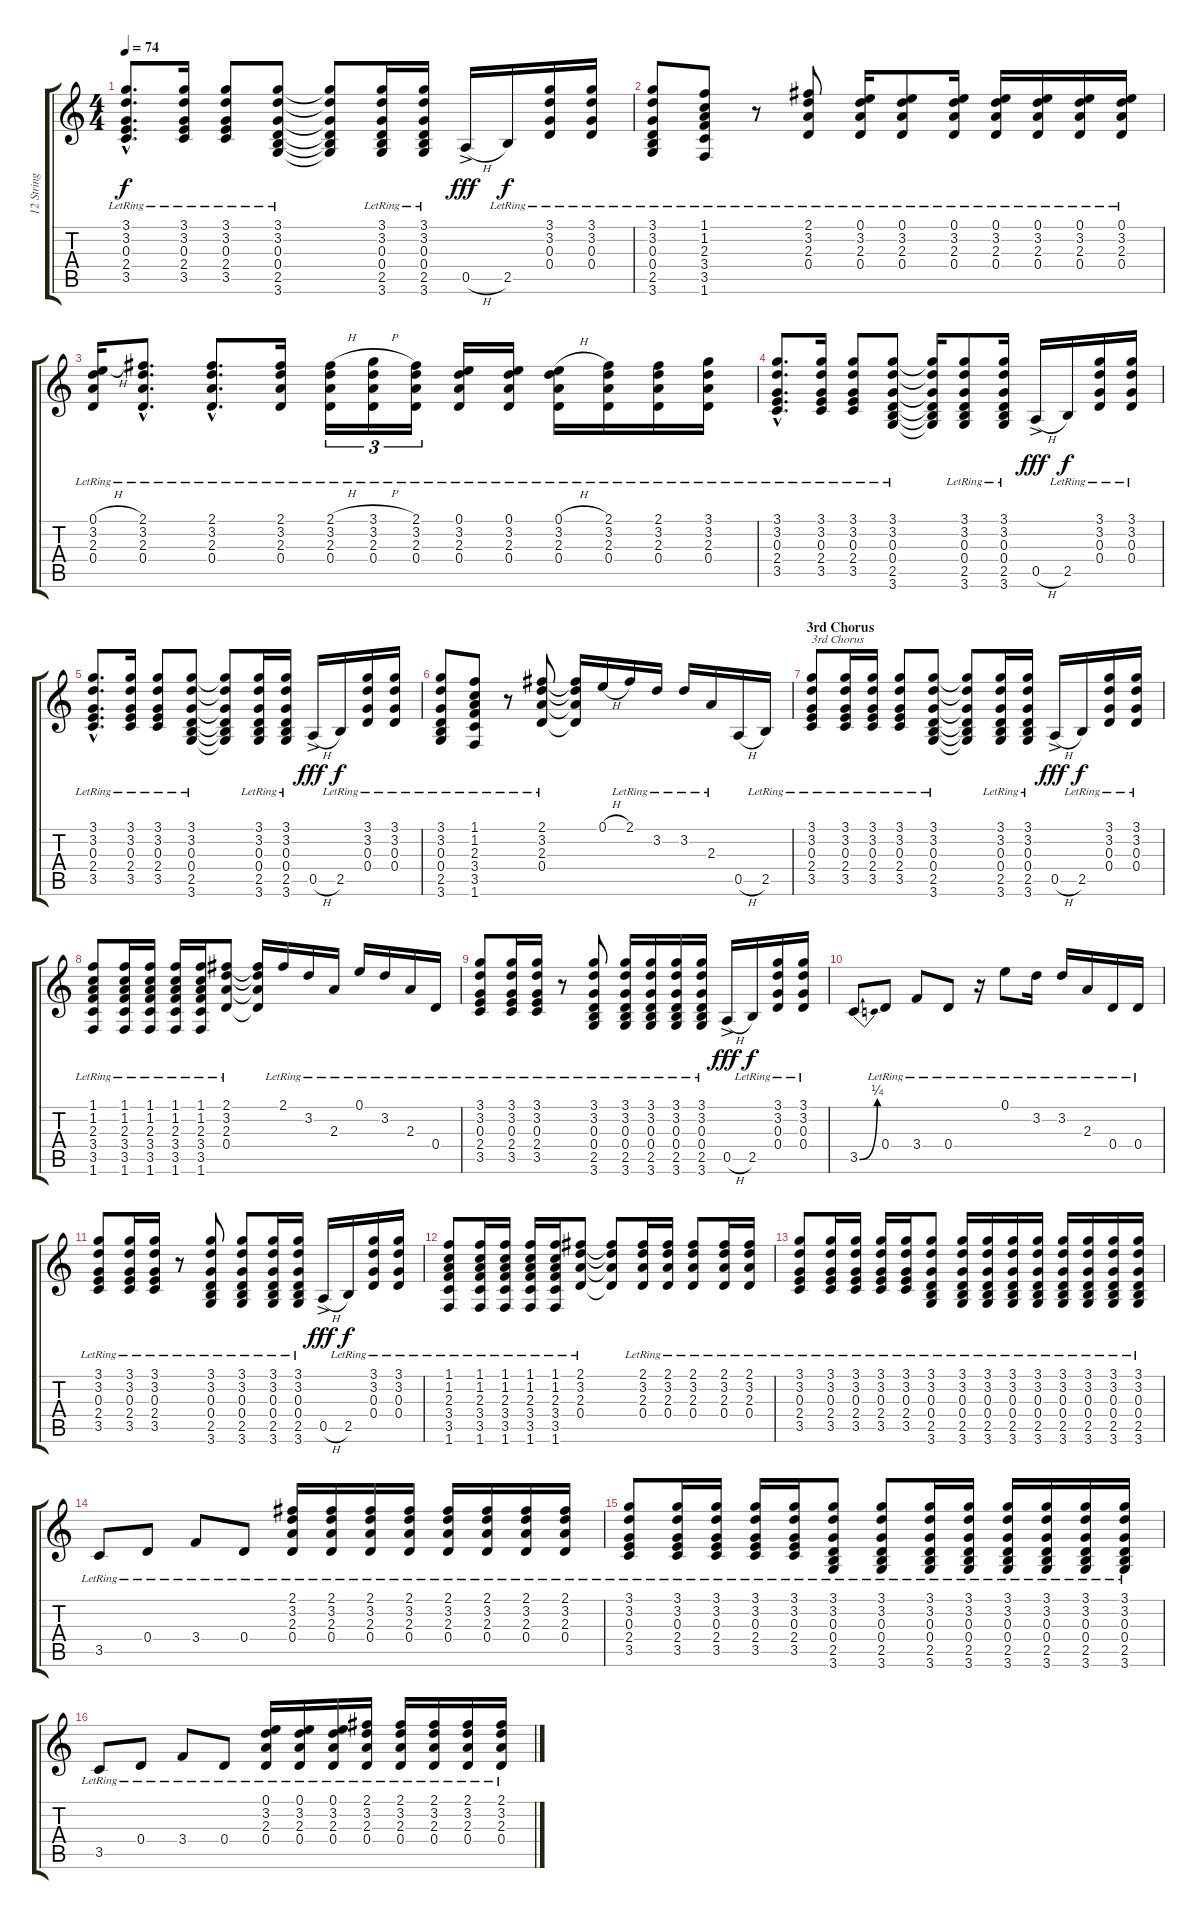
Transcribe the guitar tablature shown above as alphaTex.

\track ("12 String Acoustic" "12 String ") {instrument acousticguitarsteel}
\staff {score tabs}
\tuning (E4 B3 G3 D3 A2 E2) {hide}
\ts (4 4)
\tempo 74
\clef g2
\ks c
(3.1{hac lr} 3.2{hac lr} 0.3{hac lr} 2.4{hac lr} 3.5{hac lr}).8{d dy f} (3.1{lr} 3.2{lr} 0.3{lr} 2.4{lr} 3.5{lr}).16 (3.1{lr} 3.2{lr} 0.3{lr} 2.4{lr} 3.5{lr}).8 (3.1{lr} 3.2{lr} 0.3{lr} 0.4{lr} 2.5{lr} 3.6{lr}).8 (3.1{t} 3.2{t} 0.3{t} 0.4{t} 2.5{t} 3.6{t}).8 (3.1{lr} 3.2{lr} 0.3{lr} 0.4{lr} 2.5{lr} 3.6{lr}).16 (3.1{lr} 3.2{lr} 0.3{lr} 0.4{lr} 2.5{lr} 3.6{lr}).16 0.5{h ac}.16{dy fff} 2.5{lr}.16{dy f} (3.1{lr} 3.2{lr} 0.3{lr} 0.4{lr}).16 (3.1{lr} 3.2{lr} 0.3{lr} 0.4{lr}).16 |
(3.1{lr} 3.2{lr} 0.3{lr} 0.4{lr} 2.5{lr} 3.6{lr}).8 (1.1{lr} 1.2{lr} 2.3{lr} 3.4{lr} 3.5{lr} 1.6{lr}).8 r.8 (2.1{lr} 3.2{lr} 2.3{lr} 0.4{lr}).8 (0.1{lr} 3.2{lr} 2.3{lr} 0.4{lr}).16 (0.1{lr} 3.2{lr} 2.3{lr} 0.4{lr}).8 (0.1{lr} 3.2{lr} 2.3{lr} 0.4{lr}).16 (0.1{lr} 3.2{lr} 2.3{lr} 0.4{lr}).16 (0.1{lr} 3.2{lr} 2.3{lr} 0.4{lr}).16 (0.1{lr} 3.2{lr} 2.3{lr} 0.4{lr}).16 (0.1{lr} 3.2{lr} 2.3{lr} 0.4{lr}).16 |
(0.1{h} 3.2{lr} 2.3{lr} 0.4{lr}).16 (2.1{hac lr} 3.2{hac lr} 2.3{hac lr} 0.4{hac lr}).8{d} (2.1{hac lr} 3.2{hac lr} 2.3{hac lr} 0.4{hac lr}).8{d} (2.1{lr} 3.2{lr} 2.3{lr} 0.4{lr}).16 (2.1{h} 3.2{lr} 2.3{lr} 0.4{lr}).16{tu (3 2)} (3.1{h} 3.2{lr} 2.3{lr} 0.4{lr}).16{tu (3 2)} (2.1{lr} 3.2{lr} 2.3{lr} 0.4{lr}).16{tu (3 2)} (0.1{lr} 3.2{lr} 2.3{lr} 0.4{lr}).16 (0.1{lr} 3.2{lr} 2.3{lr} 0.4{lr}).16 (0.1{h} 3.2{lr} 2.3{lr} 0.4{lr}).16 (2.1{lr} 3.2{lr} 2.3{lr} 0.4{lr}).16 (2.1{lr} 3.2{lr} 2.3{lr} 0.4{lr}).16 (3.1{lr} 3.2{lr} 2.3{lr} 0.4{lr}).16 |
(3.1{hac lr} 3.2{hac lr} 0.3{hac lr} 2.4{hac lr} 3.5{hac lr}).8{d} (3.1{lr} 3.2{lr} 0.3{lr} 2.4{lr} 3.5{lr}).16 (3.1{lr} 3.2{lr} 0.3{lr} 2.4{lr} 3.5{lr}).8 (3.1{lr} 3.2{lr} 0.3{lr} 0.4{lr} 2.5{lr} 3.6{lr}).8 (3.1{t} 3.2{t} 0.3{t} 0.4{t} 2.5{t} 3.6{t}).16 (3.1{lr} 3.2{lr} 0.3{lr} 0.4{lr} 2.5{lr} 3.6{lr}).8 (3.1{lr} 3.2{lr} 0.3{lr} 0.4{lr} 2.5{lr} 3.6{lr}).16 0.5{h ac}.16{dy fff} 2.5{lr}.16{dy f} (3.1{lr} 3.2{lr} 0.3{lr} 0.4{lr}).16 (3.1{lr} 3.2{lr} 0.3{lr} 0.4{lr}).16 |
(3.1{hac lr} 3.2{hac lr} 0.3{hac lr} 2.4{hac lr} 3.5{hac lr}).8{d} (3.1{lr} 3.2{lr} 0.3{lr} 2.4{lr} 3.5{lr}).16 (3.1{lr} 3.2{lr} 0.3{lr} 2.4{lr} 3.5{lr}).8 (3.1{lr} 3.2{lr} 0.3{lr} 0.4{lr} 2.5{lr} 3.6{lr}).8 (3.1{t} 3.2{t} 0.3{t} 0.4{t} 2.5{t} 3.6{t}).8 (3.1{lr} 3.2{lr} 0.3{lr} 0.4{lr} 2.5{lr} 3.6{lr}).16 (3.1{lr} 3.2{lr} 0.3{lr} 0.4{lr} 2.5{lr} 3.6{lr}).16 0.5{h ac}.16{dy fff} 2.5{lr}.16{dy f} (3.1{lr} 3.2{lr} 0.3{lr} 0.4{lr}).16 (3.1{lr} 3.2{lr} 0.3{lr} 0.4{lr}).16 |
(3.1{lr} 3.2{lr} 0.3{lr} 0.4{lr} 2.5{lr} 3.6{lr}).8 (1.1{lr} 1.2{lr} 2.3{lr} 3.4{lr} 3.5{lr} 1.6{lr}).8 r.8 (2.1{lr} 3.2{lr} 2.3{lr} 0.4{lr}).8 (2.1{t} 3.2{t} 2.3{t} 0.4{t}).16 0.1{h}.16 2.1{lr}.16 3.2{lr}.16 3.2{lr}.16 2.3{lr}.16 0.5{h}.16 2.5{lr}.16 |
\section ("" "3rd Chorus")
(3.1{lr} 3.2{lr} 0.3{lr} 2.4{lr} 3.5{lr}).8{txt "3rd Chorus"} (3.1{lr} 3.2{lr} 0.3{lr} 2.4{lr} 3.5{lr}).16 (3.1{lr} 3.2{lr} 0.3{lr} 2.4{lr} 3.5{lr}).16 (3.1{lr} 3.2{lr} 0.3{lr} 2.4{lr} 3.5{lr}).8 (3.1{lr} 3.2{lr} 0.3{lr} 0.4{lr} 2.5{lr} 3.6{lr}).8 (3.1{t} 3.2{t} 0.3{t} 0.4{t} 2.5{t} 3.6{t}).8 (3.1{lr} 3.2{lr} 0.3{lr} 0.4{lr} 2.5{lr} 3.6{lr}).16 (3.1{lr} 3.2{lr} 0.3{lr} 0.4{lr} 2.5{lr} 3.6{lr}).16 0.5{h ac}.16{dy fff} 2.5{lr}.16{dy f} (3.1{lr} 3.2{lr} 0.3{lr} 0.4{lr}).16 (3.1{lr} 3.2{lr} 0.3{lr} 0.4{lr}).16 |
(1.1{lr} 1.2{lr} 2.3{lr} 3.4{lr} 3.5{lr} 1.6{lr}).8 (1.1{lr} 1.2{lr} 2.3{lr} 3.4{lr} 3.5{lr} 1.6{lr}).16 (1.1{lr} 1.2{lr} 2.3{lr} 3.4{lr} 3.5{lr} 1.6{lr}).16 (1.1{lr} 1.2{lr} 2.3{lr} 3.4{lr} 3.5{lr} 1.6{lr}).16 (1.1{lr} 1.2{lr} 2.3{lr} 3.4{lr} 3.5{lr} 1.6{lr}).16 (2.1{lr} 3.2{lr} 2.3{lr} 0.4{lr}).8 (2.1{t} 3.2{t} 2.3{t} 0.4{t}).16 2.1{lr}.16 3.2{lr}.16 2.3{lr}.16 0.1{lr}.16 3.2{lr}.16 2.3{lr}.16 0.4{lr}.16 |
(3.1{lr} 3.2{lr} 0.3{lr} 2.4{lr} 3.5{lr}).8 (3.1{lr} 3.2{lr} 0.3{lr} 2.4{lr} 3.5{lr}).16 (3.1{lr} 3.2{lr} 0.3{lr} 2.4{lr} 3.5{lr}).16 r.8 (3.1{lr} 3.2{lr} 0.3{lr} 0.4{lr} 2.5{lr} 3.6{lr}).8 (3.1{lr} 3.2{lr} 0.3{lr} 0.4{lr} 2.5{lr} 3.6{lr}).16 (3.1{lr} 3.2{lr} 0.3{lr} 0.4{lr} 2.5{lr} 3.6{lr}).16 (3.1{lr} 3.2{lr} 0.3{lr} 0.4{lr} 2.5{lr} 3.6{lr}).16 (3.1{lr} 3.2{lr} 0.3{lr} 0.4{lr} 2.5{lr} 3.6{lr}).16 0.5{h ac}.16{dy fff} 2.5{lr}.16{dy f} (3.1{lr} 3.2{lr} 0.3{lr} 0.4{lr}).16 (3.1{lr} 3.2{lr} 0.3{lr} 0.4{lr}).16 |
3.5{be (bend 0 0 60 1)}.8 0.4{lr}.8 3.4{lr}.8 0.4{lr}.8 r.16 0.1{lr}.8 3.2{lr}.16 3.2{lr}.16 2.3{lr}.16 0.4{lr}.16 0.4{lr}.16 |
(3.1{lr} 3.2{lr} 0.3{lr} 2.4{lr} 3.5{lr}).8 (3.1{lr} 3.2{lr} 0.3{lr} 2.4{lr} 3.5{lr}).16 (3.1{lr} 3.2{lr} 0.3{lr} 2.4{lr} 3.5{lr}).16 r.8 (3.1{lr} 3.2{lr} 0.3{lr} 0.4{lr} 2.5{lr} 3.6{lr}).8 (3.1{lr} 3.2{lr} 0.3{lr} 0.4{lr} 2.5{lr} 3.6{lr}).8 (3.1{lr} 3.2{lr} 0.3{lr} 0.4{lr} 2.5{lr} 3.6{lr}).16 (3.1{lr} 3.2{lr} 0.3{lr} 0.4{lr} 2.5{lr} 3.6{lr}).16 0.5{h ac}.16{dy fff} 2.5{lr}.16{dy f} (3.1{lr} 3.2{lr} 0.3{lr} 0.4{lr}).16 (3.1{lr} 3.2{lr} 0.3{lr} 0.4{lr}).16 |
(1.1{lr} 1.2{lr} 2.3{lr} 3.4{lr} 3.5{lr} 1.6{lr}).8 (1.1{lr} 1.2{lr} 2.3{lr} 3.4{lr} 3.5{lr} 1.6{lr}).16 (1.1{lr} 1.2{lr} 2.3{lr} 3.4{lr} 3.5{lr} 1.6{lr}).16 (1.1{lr} 1.2{lr} 2.3{lr} 3.4{lr} 3.5{lr} 1.6{lr}).16 (1.1{lr} 1.2{lr} 2.3{lr} 3.4{lr} 3.5{lr} 1.6{lr}).16 (2.1{lr} 3.2{lr} 2.3{lr} 0.4{lr}).8 (2.1{t} 3.2{t} 2.3{t} 0.4{t}).8 (2.1{lr} 3.2{lr} 2.3{lr} 0.4{lr}).16 (2.1{lr} 3.2{lr} 2.3{lr} 0.4{lr}).16 (2.1{lr} 3.2{lr} 2.3{lr} 0.4{lr}).8 (2.1{lr} 3.2{lr} 2.3{lr} 0.4{lr}).16 (2.1{lr} 3.2{lr} 2.3{lr} 0.4{lr}).16 |
(3.1{lr} 3.2{lr} 0.3{lr} 2.4{lr} 3.5{lr}).8 (3.1{lr} 3.2{lr} 0.3{lr} 2.4{lr} 3.5{lr}).16 (3.1{lr} 3.2{lr} 0.3{lr} 2.4{lr} 3.5{lr}).16 (3.1{lr} 3.2{lr} 0.3{lr} 2.4{lr} 3.5{lr}).16 (3.1{lr} 3.2{lr} 0.3{lr} 2.4{lr} 3.5{lr}).16 (3.1{lr} 3.2{lr} 0.3{lr} 0.4{lr} 2.5{lr} 3.6{lr}).8 (3.1{lr} 3.2{lr} 0.3{lr} 0.4{lr} 2.5{lr} 3.6{lr}).16 (3.1{lr} 3.2{lr} 0.3{lr} 0.4{lr} 2.5{lr} 3.6{lr}).16 (3.1{lr} 3.2{lr} 0.3{lr} 0.4{lr} 2.5{lr} 3.6{lr}).16 (3.1{lr} 3.2{lr} 0.3{lr} 0.4{lr} 2.5{lr} 3.6{lr}).16 (3.1{lr} 3.2{lr} 0.3{lr} 0.4{lr} 2.5{lr} 3.6{lr}).16 (3.1{lr} 3.2{lr} 0.3{lr} 0.4{lr} 2.5{lr} 3.6{lr}).16 (3.1{lr} 3.2{lr} 0.3{lr} 0.4{lr} 2.5{lr} 3.6{lr}).16 (3.1{lr} 3.2{lr} 0.3{lr} 0.4{lr} 2.5{lr} 3.6{lr}).16 |
3.5{lr}.8 0.4{lr}.8 3.4{lr}.8 0.4{lr}.8 (2.1{lr} 3.2{lr} 2.3{lr} 0.4{lr}).16 (2.1{lr} 3.2{lr} 2.3{lr} 0.4{lr}).16 (2.1{lr} 3.2{lr} 2.3{lr} 0.4{lr}).16 (2.1{lr} 3.2{lr} 2.3{lr} 0.4{lr}).16 (2.1{lr} 3.2{lr} 2.3{lr} 0.4{lr}).16 (2.1{lr} 3.2{lr} 2.3{lr} 0.4{lr}).16 (2.1{lr} 3.2{lr} 2.3{lr} 0.4{lr}).16 (2.1{lr} 3.2{lr} 2.3{lr} 0.4{lr}).16 |
(3.1{lr} 3.2{lr} 0.3{lr} 2.4{lr} 3.5{lr}).8 (3.1{lr} 3.2{lr} 0.3{lr} 2.4{lr} 3.5{lr}).16 (3.1{lr} 3.2{lr} 0.3{lr} 2.4{lr} 3.5{lr}).16 (3.1{lr} 3.2{lr} 0.3{lr} 2.4{lr} 3.5{lr}).16 (3.1{lr} 3.2{lr} 0.3{lr} 2.4{lr} 3.5{lr}).16 (3.1{lr} 3.2{lr} 0.3{lr} 0.4{lr} 2.5{lr} 3.6{lr}).8 (3.1{lr} 3.2{lr} 0.3{lr} 0.4{lr} 2.5{lr} 3.6{lr}).8 (3.1{lr} 3.2{lr} 0.3{lr} 0.4{lr} 2.5{lr} 3.6{lr}).16 (3.1{lr} 3.2{lr} 0.3{lr} 0.4{lr} 2.5{lr} 3.6{lr}).16 (3.1{lr} 3.2{lr} 0.3{lr} 0.4{lr} 2.5{lr} 3.6{lr}).16 (3.1{lr} 3.2{lr} 0.3{lr} 0.4{lr} 2.5{lr} 3.6{lr}).16 (3.1{lr} 3.2{lr} 0.3{lr} 0.4{lr} 2.5{lr} 3.6{lr}).16 (3.1{lr} 3.2{lr} 0.3{lr} 0.4{lr} 2.5{lr} 3.6{lr}).16 |
3.5{lr}.8 0.4{lr}.8 3.4{lr}.8 0.4{lr}.8 (0.1{lr} 3.2{lr} 2.3{lr} 0.4{lr}).16 (0.1{lr} 3.2{lr} 2.3{lr} 0.4{lr}).16 (0.1{lr} 3.2{lr} 2.3{lr} 0.4{lr}).16 (2.1{lr} 3.2{lr} 2.3{lr} 0.4{lr}).16 (2.1{lr} 3.2{lr} 2.3{lr} 0.4{lr}).16 (2.1{lr} 3.2{lr} 2.3{lr} 0.4{lr}).16 (2.1{lr} 3.2{lr} 2.3{lr} 0.4{lr}).16 (2.1{lr} 3.2{lr} 2.3{lr} 0.4{lr}).16
